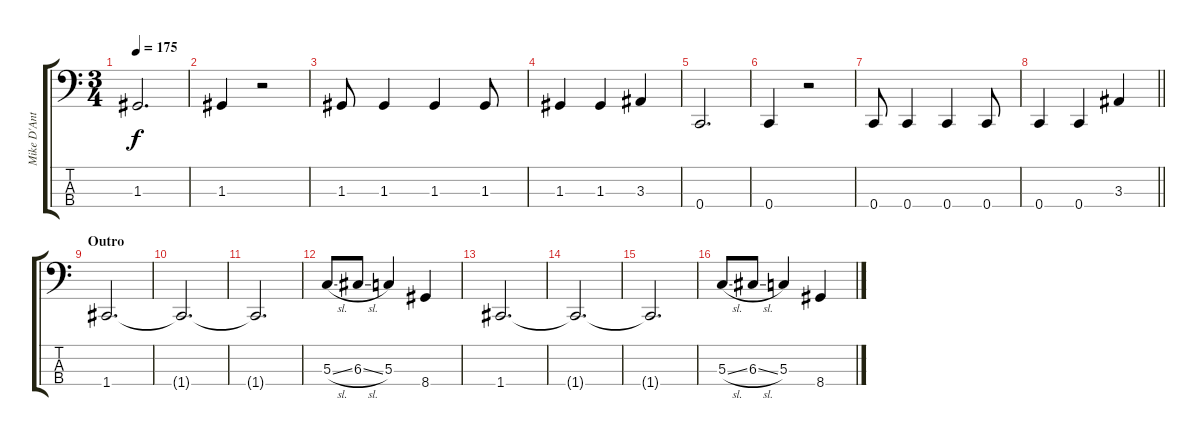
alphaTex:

\track ("Mike D'Antonio" "Mike D'Ant") {instrument electricbasspick}
\staff {score tabs}
\tuning (F2 C2 G1 C1) {hide}
\ts (3 4)
\tempo 175
\clef f4
\ks c
1.3.2{d dy f} |
1.3.4 r.2 |
1.3.8 1.3.4 1.3.4 1.3.8 |
1.3.4 1.3.4 3.3.4 |
0.4.2{d} |
0.4.4 r.2 |
0.4.8 0.4.4 0.4.4 0.4.8 |
\barLineRight lightlight
0.4.4 0.4.4 3.3.4 |
\section ("" "Outro")
1.4.2{d} |
1.4{t}.2{d} |
1.4{t}.2{d} |
5.3{sl}.8 6.3{sl}.8 5.3.4 8.4.4 |
1.4.2{d} |
1.4{t}.2{d} |
1.4{t}.2{d} |
5.3{sl}.8 6.3{sl}.8 5.3.4 8.4.4
